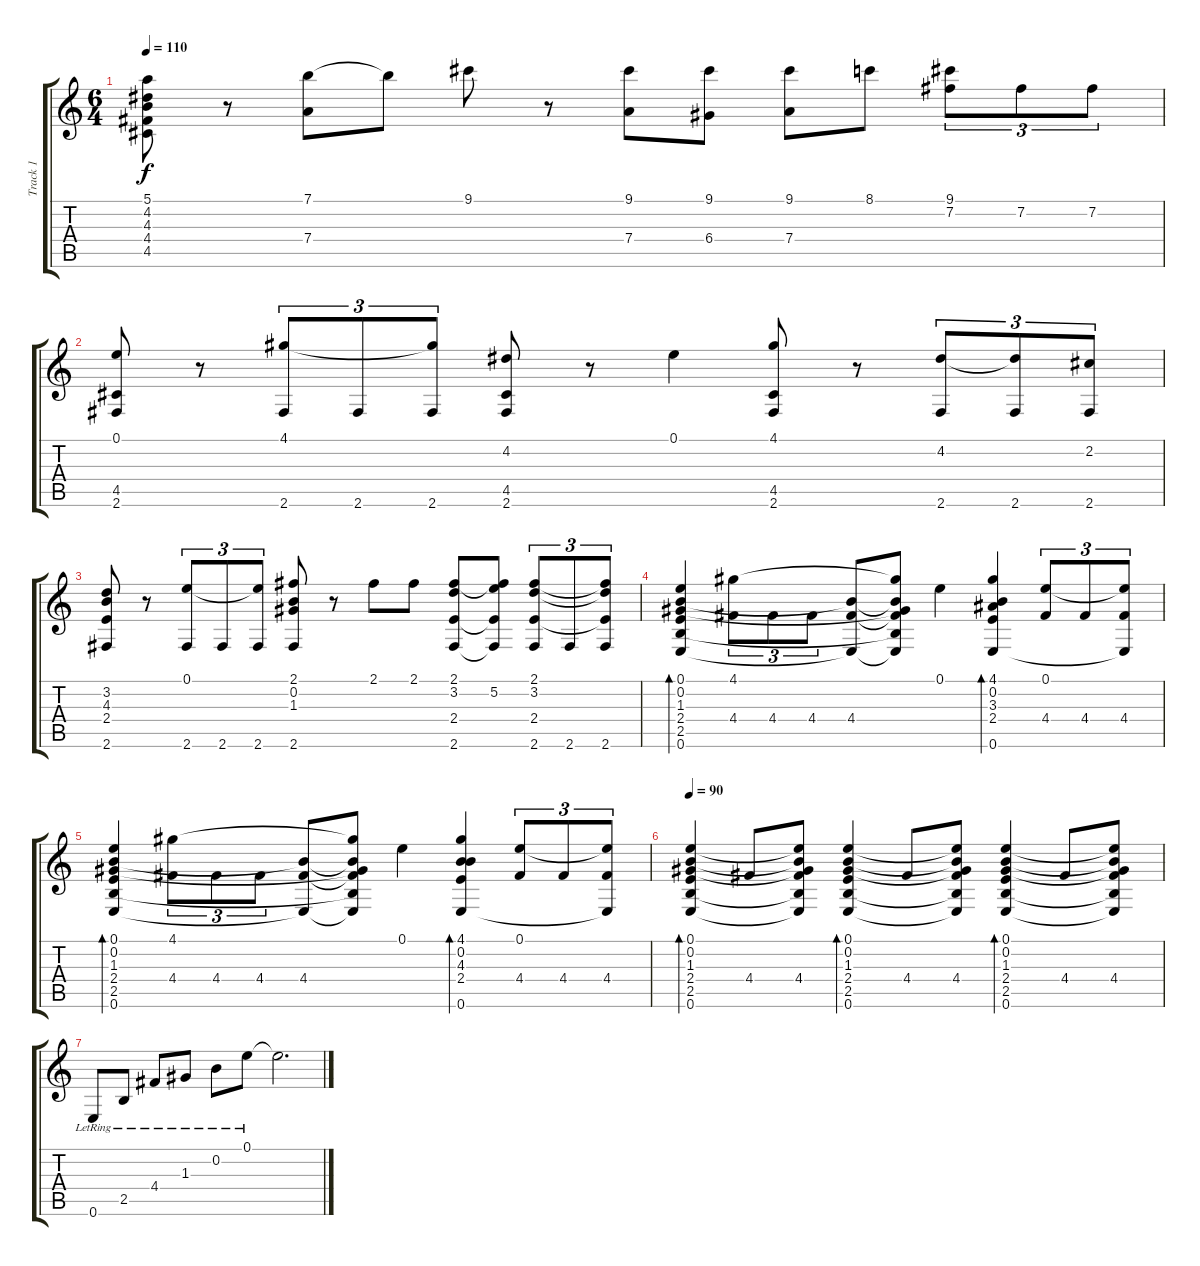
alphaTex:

\track ("Track 1" "Track 1") {instrument acousticguitarnylon}
\staff {score tabs}
\tuning (E4 B3 G3 D3 A2 E2) {hide}
\ts (6 4)
\tempo 110
\clef g2
\ks c
(5.1 4.2 4.3 4.4 4.5).8{dy f} r.8 (7.1 7.4).8 7.1{t}.8 9.1.8 r.8 (9.1 7.4).8 (9.1 6.4).8 (9.1 7.4).8 8.1.8 (9.1 7.2).8{tu (3 2)} 7.2.8{tu (3 2)} 7.2.8{tu (3 2)} |
(0.1 4.5 2.6).8 r.8 (4.1 2.6).8{tu (3 2)} 2.6.8{tu (3 2)} (4.1{t} 2.6).8{tu (3 2)} (4.2 4.5 2.6).8 r.8 0.1.4 (4.1 4.5 2.6).8 r.8 (4.2 2.6).8{tu (3 2)} (4.2{t} 2.6).8{tu (3 2)} (2.2 2.6).8{tu (3 2)} |
(3.2 4.3 2.4 2.6).8 r.8 (0.1 2.6).8{tu (3 2)} 2.6.8{tu (3 2)} (0.1{t} 2.6).8{tu (3 2)} (2.1 0.2 1.3 2.6).8 r.8 2.1.8 2.1.8 (2.1 3.2 2.4 2.6).8 (2.1{t} 5.2 2.4{t} 2.6{t}).8 (2.1 3.2 2.4 2.6).8{tu (3 2)} 2.6.8{tu (3 2)} (2.1{t} 3.2{t} 2.4{t} 2.6).8{tu (3 2)} |
(0.1 0.2 1.3 2.4 2.5 0.6).4{bd 120} (4.1 4.4).8{tu (3 2)} 4.4.8{tu (3 2)} 4.4.8{tu (3 2)} (0.2{t} 4.4 0.6{t}).8 (4.1{t} 0.2{t} 1.3{t} 4.4{t} 2.5{t} 0.6{t}).8 0.1.4 (4.1 0.2 3.3 2.4 0.6).4{bd 120} (0.1 4.4).8{tu (3 2)} 4.4.8{tu (3 2)} (0.1{t} 4.4 0.6{t}).8{tu (3 2)} |
(0.1 0.2 1.3 2.4 2.5 0.6).4{bd 120} (4.1 4.4).8{tu (3 2)} 4.4.8{tu (3 2)} 4.4.8{tu (3 2)} (0.2{t} 4.4 0.6{t}).8 (4.1{t} 0.2{t} 1.3{t} 4.4{t} 2.5{t} 0.6{t}).8 0.1.4 (4.1 0.2 4.3 2.4 0.6).4{bd 120} (0.1 4.4).8{tu (3 2)} 4.4.8{tu (3 2)} (0.1{t} 4.4 0.6{t}).8{tu (3 2)} |
\tempo 90
(0.1 0.2 1.3 2.4 2.5 0.6).4{bd 120} 4.4.8 (0.1{t} 0.2{t} 1.3{t} 4.4 2.5{t} 0.6{t}).8 (0.1 0.2 1.3 2.4 2.5 0.6).4{bd 120} 4.4.8 (0.1{t} 0.2{t} 1.3{t} 4.4 2.5{t} 0.6{t}).8 (0.1 0.2 1.3 2.4 2.5 0.6).4{bd 120} 4.4.8 (0.1{t} 0.2{t} 1.3{t} 4.4 2.5{t} 0.6{t}).8 |
0.6{lr}.8 2.5{lr}.8 4.4{lr}.8 1.3{lr}.8 0.2{lr}.8 0.1{lr}.8 0.1{t}.2{d}
